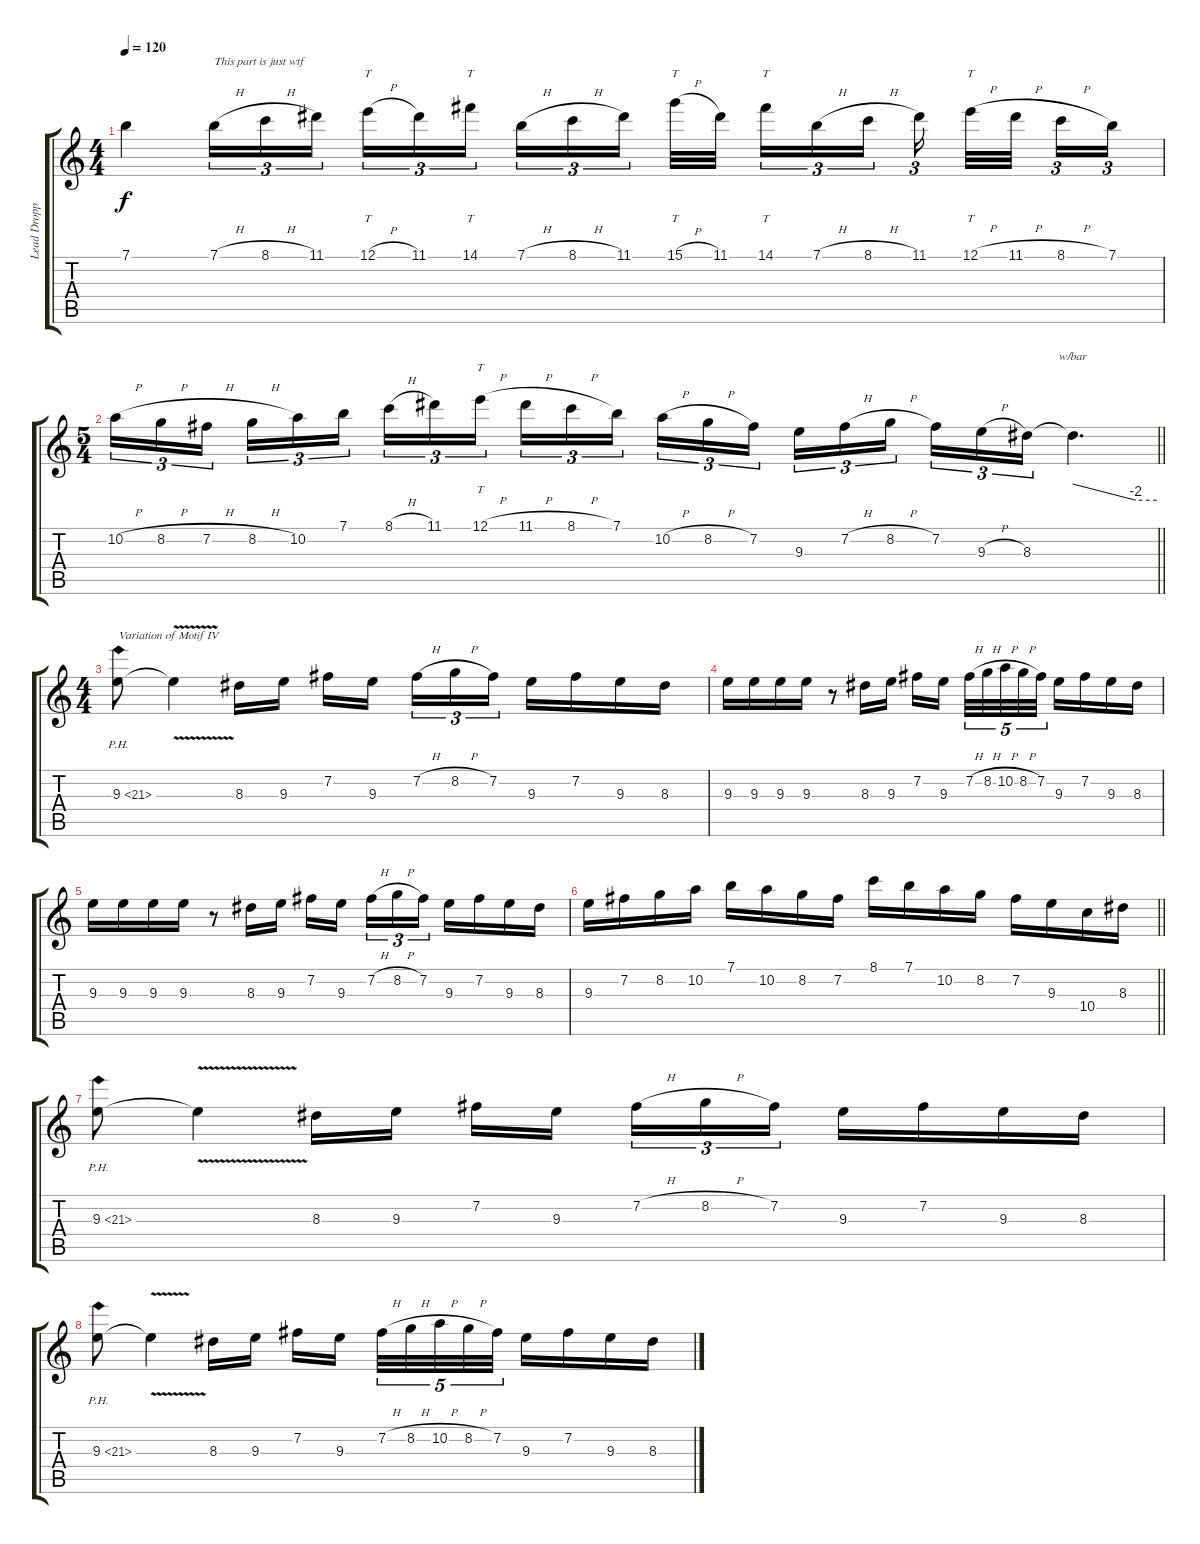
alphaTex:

\track ("Lead Dropped D " "Lead Dropp") {instrument distortionguitar}
\staff {score tabs}
\tuning (E4 B3 G3 D3 A2 D2) {hide}
\ts (4 4)
\tempo 120
\clef g2
\ks c
7.1{t}.4{dy f} 7.1{h}.16{tu (3 2) txt "This part is just wtf"} 8.1{h}.16{tu (3 2)} 11.1.16{tu (3 2) beam splitsecondary} 12.1{h}.16{tt tu (3 2)} 11.1.16{tu (3 2)} 14.1.16{tt tu (3 2)} 7.1{h}.16{tu (3 2)} 8.1{h}.16{tu (3 2)} 11.1.16{tu (3 2) beam splitsecondary} 15.1{h}.32{tt} 11.1.32{beam splitsecondary} 14.1.16{tt tu (3 2)} 7.1{h}.16{tu (3 2)} 8.1{h}.16{tu (3 2) beam splitsecondary} 11.1.16{tu (3 2) beam splitsecondary} 12.1{h}.32{tt} 11.1{h}.32{beam splitsecondary} 8.1{h}.16{tu (3 2)} 7.1.16{tu (3 2)} |
\ts (5 4)
\barLineRight lightlight
10.2{h}.16{tu (3 2)} 8.2{h}.16{tu (3 2)} 7.2{h}.16{tu (3 2) beam splitsecondary} 8.2{h}.16{tu (3 2)} 10.2.16{tu (3 2)} 7.1.16{tu (3 2)} 8.1{h}.16{tu (3 2)} 11.1.16{tu (3 2)} 12.1{h}.16{tt tu (3 2) beam splitsecondary} 11.1{h}.16{tu (3 2)} 8.1{h}.16{tu (3 2)} 7.1.16{tu (3 2)} 10.2{h}.16{tu (3 2)} 8.2{h}.16{tu (3 2)} 7.2.16{tu (3 2) beam splitsecondary} 9.3.16{tu (3 2)} 7.2{h}.16{tu (3 2)} 8.2{h}.16{tu (3 2)} 7.2.16{tu (3 2)} 9.3{h}.16{tu (3 2)} 8.3.16{tu (3 2)} 8.3{t}.4{d tbe (custom default 0 0 45 -8 60 -8)} |
\ts (4 4)
\section ("" "")
9.3{ph 12}.8{txt "Variation of Motif IV"} 9.3{v t}.4 8.3.16 9.3.16 7.2.16 9.3.16{beam splitsecondary} 7.2{h}.16{tu (3 2)} 8.2{h}.16{tu (3 2)} 7.2.16{tu (3 2)} 9.3.16 7.2.16 9.3.16 8.3.16 |
9.3.16 9.3.16 9.3.16 9.3.16 r.8 8.3.16 9.3.16 7.2.16 9.3.16{beam splitsecondary} 7.2{h}.32{tu (5 4)} 8.2{h}.32{tu (5 4)} 10.2{h}.32{tu (5 4)} 8.2{h}.32{tu (5 4)} 7.2.32{tu (5 4)} 9.3.16 7.2.16 9.3.16 8.3.16 |
9.3.16 9.3.16 9.3.16 9.3.16 r.8 8.3.16 9.3.16 7.2.16 9.3.16{beam splitsecondary} 7.2{h}.16{tu (3 2)} 8.2{h}.16{tu (3 2)} 7.2.16{tu (3 2)} 9.3.16 7.2.16 9.3.16 8.3.16 |
\barLineRight lightlight
9.3.16 7.2.16 8.2.16 10.2.16 7.1.16 10.2.16 8.2.16 7.2.16 8.1.16 7.1.16 10.2.16 8.2.16 7.2.16 9.3.16 10.4.16 8.3.16 |
9.3{ph 12}.8 9.3{v t}.4 8.3.16 9.3.16 7.2.16 9.3.16{beam splitsecondary} 7.2{h}.16{tu (3 2)} 8.2{h}.16{tu (3 2)} 7.2.16{tu (3 2)} 9.3.16 7.2.16 9.3.16 8.3.16 |
9.3{ph 12}.8 9.3{v t}.4 8.3.16 9.3.16 7.2.16 9.3.16{beam splitsecondary} 7.2{h}.32{tu (5 4)} 8.2{h}.32{tu (5 4)} 10.2{h}.32{tu (5 4)} 8.2{h}.32{tu (5 4)} 7.2.32{tu (5 4)} 9.3.16 7.2.16 9.3.16 8.3.16
